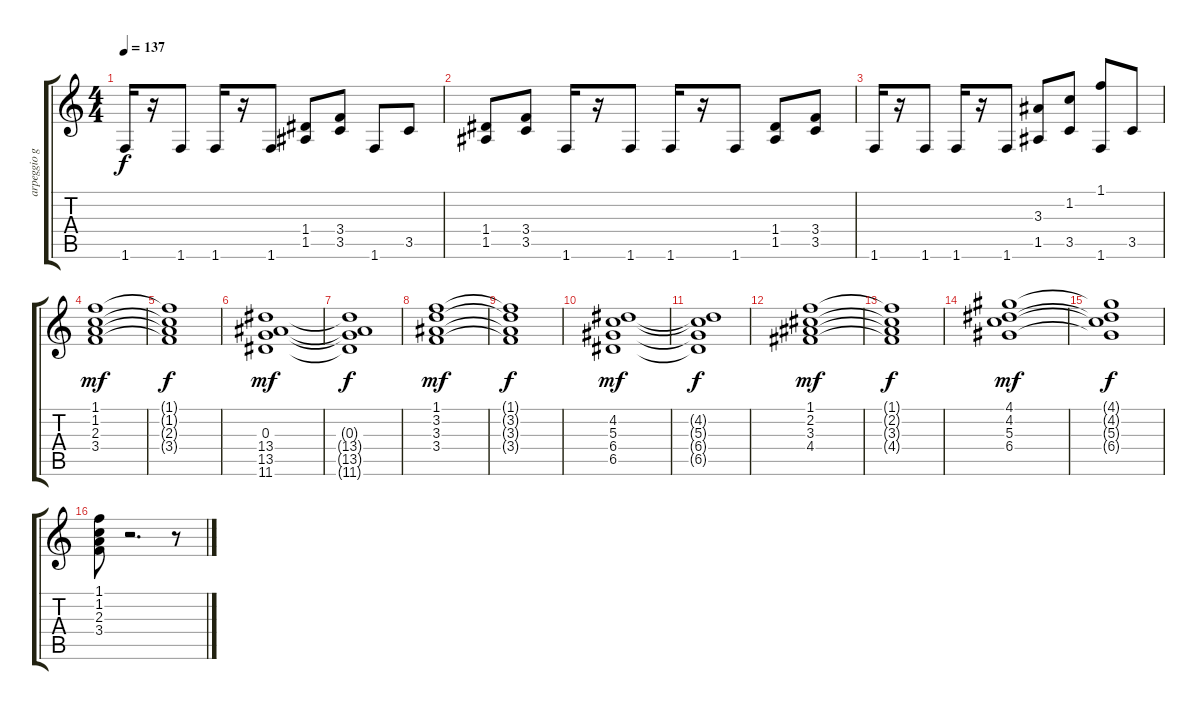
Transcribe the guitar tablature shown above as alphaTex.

\track ("arpeggio guitar" "arpeggio g") {instrument distortionguitar}
\staff {score tabs}
\tuning (E4 B3 G3 D3 A2 E2) {hide}
\ts (4 4)
\tempo 137
\clef g2
\ks c
1.6.16{dy f} r.16 1.6.8 1.6.16 r.16 1.6.8 (1.4 1.5).8 (3.4 3.5).8 1.6.8 3.5.8 |
(1.4 1.5).8 (3.4 3.5).8 1.6.16 r.16 1.6.8 1.6.16 r.16 1.6.8 (1.4 1.5).8 (3.4 3.5).8 |
1.6.16 r.16 1.6.8 1.6.16 r.16 1.6.8 (3.3 1.5).8 (1.2 3.5).8 (1.1 1.6).8 3.5.8 |
(1.1 1.2 2.3 3.4).1{dy mf} |
(1.1{t} 1.2{t} 2.3{t} 3.4{t}).1{dy f} |
(0.3 13.4 13.5 11.6).1{dy mf} |
(0.3{t} 13.4{t} 13.5{t} 11.6{t}).1{dy f} |
(1.1 3.2 3.3 3.4).1{dy mf} |
(1.1{t} 3.2{t} 3.3{t} 3.4{t}).1{dy f} |
(4.2 5.3 6.4 6.5).1{dy mf} |
(4.2{t} 5.3{t} 6.4{t} 6.5{t}).1{dy f} |
(1.1 2.2 3.3 4.4).1{dy mf} |
(1.1{t} 2.2{t} 3.3{t} 4.4{t}).1{dy f} |
(4.1 4.2 5.3 6.4).1{dy mf} |
(4.1{t} 4.2{t} 5.3{t} 6.4{t}).1{dy f} |
(1.1 1.2 2.3 3.4).8 r.2{d} r.8
